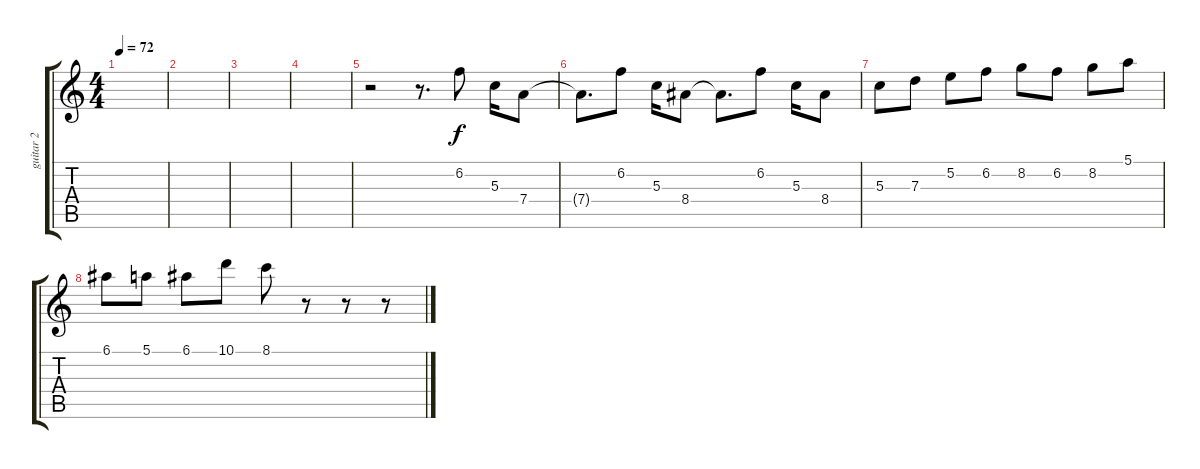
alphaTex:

\track ("guitar 2" "guitar 2") {instrument electricguitarjazz}
\staff {score tabs}
\tuning (E4 B3 G3 D3 A2 E2) {hide}
\ts (4 4)
\tempo 72
\clef g2
\ks c
|
|
|
|
r.2 r.8{d} 6.2.8 5.3.16 7.4.8 |
7.4{t}.8{d} 6.2.8 5.3.16 8.4.8 8.4{t}.8{d} 6.2.8 5.3.16 8.4.8 |
5.3.8 7.3.8 5.2.8 6.2.8 8.2.8 6.2.8 8.2.8 5.1.8 |
6.1.8 5.1.8 6.1.8 10.1.8 8.1.8 r.8 r.8 r.8
